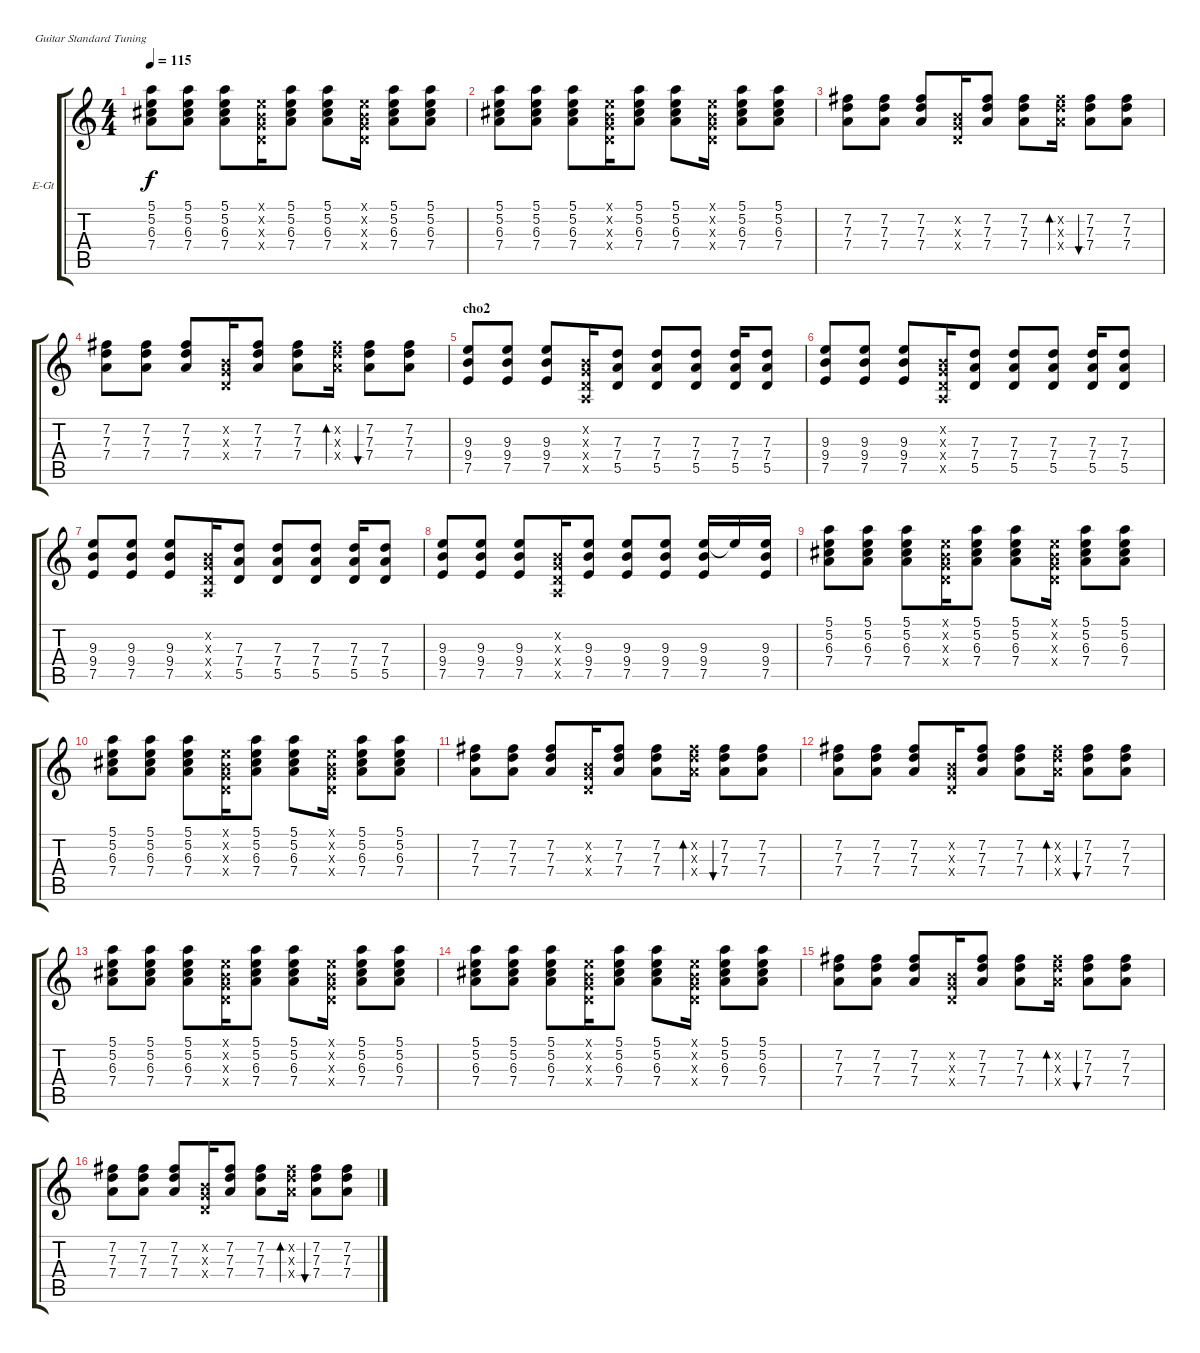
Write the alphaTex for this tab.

\bracketExtendMode groupsimilarinstruments
\firstSystemTrackNameOrientation horizontal
\otherSystemsTrackNameOrientation horizontal
\track ("Track 2" "E-Gt") {instrument electricguitarclean}
\staff {score tabs}
\tuning (E4 B3 G3 D3 A2 E2)
\ts (4 4)
\tempo 115
\clef g2
\ks c
(5.1 5.2 6.3 7.4).8{dy f} (5.1 5.2 6.3 7.4).8 (5.1 5.2 6.3 7.4).8 (0.1{x} 0.2{x} 0.3{x} 0.4{x}).16 (5.1 5.2 6.3 7.4).8 (5.1 5.2 6.3 7.4).8 (0.1{x} 0.2{x} 0.3{x} 0.4{x}).16 (5.1 5.2 6.3 7.4).8 (5.1 5.2 6.3 7.4).8 |
(5.1 5.2 6.3 7.4).8 (5.1 5.2 6.3 7.4).8 (5.1 5.2 6.3 7.4).8 (0.1{x} 0.2{x} 0.3{x} 0.4{x}).16 (5.1 5.2 6.3 7.4).8 (5.1 5.2 6.3 7.4).8 (0.1{x} 0.2{x} 0.3{x} 0.4{x}).16 (5.1 5.2 6.3 7.4).8 (5.1 5.2 6.3 7.4).8 |
(7.2 7.3 7.4).8 (7.2 7.3 7.4).8 (7.2 7.3 7.4).8 (0.2{x} 0.3{x} 0.4{x}).16 (7.2 7.3 7.4).8 (7.2 7.3 7.4).8 (7.2{x} 7.3{x} 7.4{x}).16{bd 120} (7.2 7.3 7.4).8{bu 120} (7.2 7.3 7.4).8 |
(7.2 7.3 7.4).8 (7.2 7.3 7.4).8 (7.2 7.3 7.4).8 (0.2{x} 0.3{x} 0.4{x}).16 (7.2 7.3 7.4).8 (7.2 7.3 7.4).8 (7.2{x} 7.3{x} 7.4{x}).16{bd 120} (7.2 7.3 7.4).8{bu 120} (7.2 7.3 7.4).8 |
\section ("" "cho2")
(9.3 9.4 7.5).8 (9.3 9.4 7.5).8 (9.3 9.4 7.5).8 (0.2{x} 0.3{x} 0.4{x} 0.5{x}).16 (7.3 7.4 5.5).8 (7.3 7.4 5.5).8 (7.3 7.4 5.5).8 (7.3 7.4 5.5).16 (7.3 7.4 5.5).8 |
(9.3 9.4 7.5).8 (9.3 9.4 7.5).8 (9.3 9.4 7.5).8 (0.2{x} 0.3{x} 0.4{x} 0.5{x}).16 (7.3 7.4 5.5).8 (7.3 7.4 5.5).8 (7.3 7.4 5.5).8 (7.3 7.4 5.5).16 (7.3 7.4 5.5).8 |
(9.3 9.4 7.5).8 (9.3 9.4 7.5).8 (9.3 9.4 7.5).8 (0.2{x} 0.3{x} 0.4{x} 0.5{x}).16 (7.3 7.4 5.5).8 (7.3 7.4 5.5).8 (7.3 7.4 5.5).8 (7.3 7.4 5.5).16 (7.3 7.4 5.5).8 |
(9.3 9.4 7.5).8 (9.3 9.4 7.5).8 (9.3 9.4 7.5).8 (0.2{x} 0.3{x} 0.4{x} 0.5{x}).16 (9.3 9.4 7.5).8 (9.3 9.4 7.5).8 (9.3 9.4 7.5).8 (9.3 9.4 7.5).16 9.3{t}.16 (9.3 9.4 7.5).16 |
(5.1 5.2 6.3 7.4).8 (5.1 5.2 6.3 7.4).8 (5.1 5.2 6.3 7.4).8 (0.1{x} 0.2{x} 0.3{x} 0.4{x}).16 (5.1 5.2 6.3 7.4).8 (5.1 5.2 6.3 7.4).8 (0.1{x} 0.2{x} 0.3{x} 0.4{x}).16 (5.1 5.2 6.3 7.4).8 (5.1 5.2 6.3 7.4).8 |
(5.1 5.2 6.3 7.4).8 (5.1 5.2 6.3 7.4).8 (5.1 5.2 6.3 7.4).8 (0.1{x} 0.2{x} 0.3{x} 0.4{x}).16 (5.1 5.2 6.3 7.4).8 (5.1 5.2 6.3 7.4).8 (0.1{x} 0.2{x} 0.3{x} 0.4{x}).16 (5.1 5.2 6.3 7.4).8 (5.1 5.2 6.3 7.4).8 |
(7.2 7.3 7.4).8 (7.2 7.3 7.4).8 (7.2 7.3 7.4).8 (0.2{x} 0.3{x} 0.4{x}).16 (7.2 7.3 7.4).8 (7.2 7.3 7.4).8 (7.2{x} 7.3{x} 7.4{x}).16{bd 120} (7.2 7.3 7.4).8{bu 120} (7.2 7.3 7.4).8 |
(7.2 7.3 7.4).8 (7.2 7.3 7.4).8 (7.2 7.3 7.4).8 (0.2{x} 0.3{x} 0.4{x}).16 (7.2 7.3 7.4).8 (7.2 7.3 7.4).8 (7.2{x} 7.3{x} 7.4{x}).16{bd 120} (7.2 7.3 7.4).8{bu 120} (7.2 7.3 7.4).8 |
(5.1 5.2 6.3 7.4).8 (5.1 5.2 6.3 7.4).8 (5.1 5.2 6.3 7.4).8 (0.1{x} 0.2{x} 0.3{x} 0.4{x}).16 (5.1 5.2 6.3 7.4).8 (5.1 5.2 6.3 7.4).8 (0.1{x} 0.2{x} 0.3{x} 0.4{x}).16 (5.1 5.2 6.3 7.4).8 (5.1 5.2 6.3 7.4).8 |
(5.1 5.2 6.3 7.4).8 (5.1 5.2 6.3 7.4).8 (5.1 5.2 6.3 7.4).8 (0.1{x} 0.2{x} 0.3{x} 0.4{x}).16 (5.1 5.2 6.3 7.4).8 (5.1 5.2 6.3 7.4).8 (0.1{x} 0.2{x} 0.3{x} 0.4{x}).16 (5.1 5.2 6.3 7.4).8 (5.1 5.2 6.3 7.4).8 |
(7.2 7.3 7.4).8 (7.2 7.3 7.4).8 (7.2 7.3 7.4).8 (0.2{x} 0.3{x} 0.4{x}).16 (7.2 7.3 7.4).8 (7.2 7.3 7.4).8 (7.2{x} 7.3{x} 7.4{x}).16{bd 120} (7.2 7.3 7.4).8{bu 120} (7.2 7.3 7.4).8 |
(7.2 7.3 7.4).8 (7.2 7.3 7.4).8 (7.2 7.3 7.4).8 (0.2{x} 0.3{x} 0.4{x}).16 (7.2 7.3 7.4).8 (7.2 7.3 7.4).8 (7.2{x} 7.3{x} 7.4{x}).16{bd 120} (7.2 7.3 7.4).8{bu 120} (7.2 7.3 7.4).8
